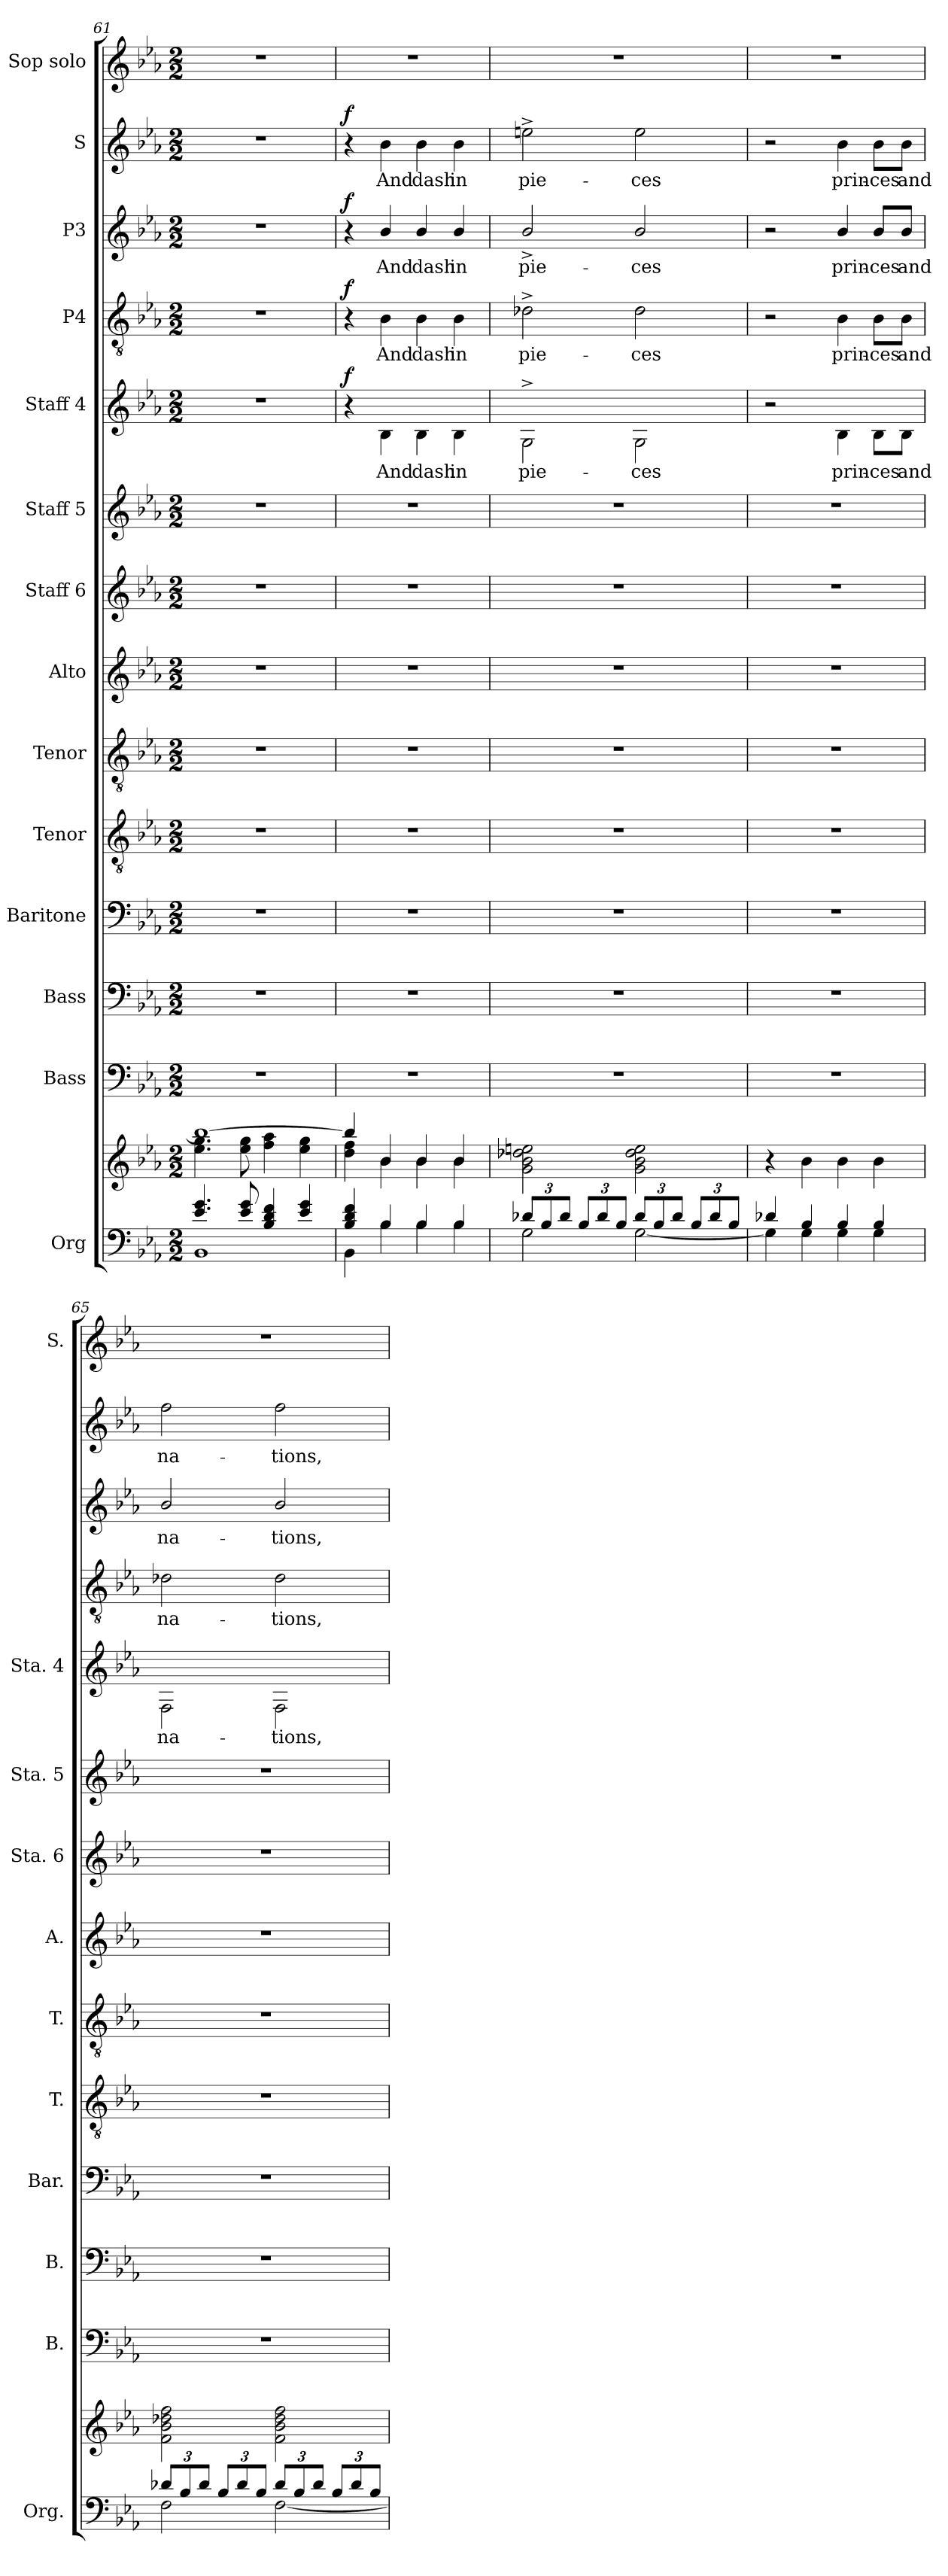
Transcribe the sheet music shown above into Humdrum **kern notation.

**kern	**kern	**kern	**kern	**kern	**kern	**kern	**kern	**kern	**kern	**kern	**text	**dynam	**kern	**text	**dynam	**kern	**text	**dynam	**kern	**text	**dynam	**kern
*part14	*part14	*part13	*part12	*part11	*part10	*part9	*part8	*part7	*part6	*part5	*part5	*part5	*part4	*part4	*part4	*part3	*part3	*part3	*part2	*part2	*part2	*part1
*staff15	*staff14	*staff13	*staff12	*staff11	*staff10	*staff9	*staff8	*staff7	*staff6	*staff5	*staff5	*staff5	*staff4	*staff4	*staff4	*staff3	*staff3	*staff3	*staff2	*staff2	*staff2	*staff1
*I"Org	*	*I"Bass	*I"Bass	*I"Baritone	*I"Tenor	*I"Tenor	*I"Alto	*I"Staff 6	*I"Staff 5	*I"Staff 4	*	*	*I"P4	*	*	*I"P3	*	*	*I"S	*	*	*I"Sop solo
*I'Org.	*	*I'B.	*I'B.	*I'Bar.	*I'T.	*I'T.	*I'A.	*I'Sta. 6	*I'Sta. 5	*I'Sta. 4	*	*	*	*	*	*	*	*	*	*	*	*I'S.
*clefF4	*clefG2	*clefF4	*clefF4	*clefF4	*clefGv2	*clefGv2	*clefG2	*clefG2	*clefG2	*clefG2	*	*	*clefGv2	*	*	*clefG2	*	*	*clefG2	*	*	*clefG2
*	*	*	*	*	*ITrd7c12	*ITrd7c12	*	*	*	*	*	*	*	*	*	*	*	*	*	*	*	*
*k[b-e-a-]	*k[b-e-a-]	*k[b-e-a-]	*k[b-e-a-]	*k[b-e-a-]	*k[b-e-a-]	*k[b-e-a-]	*k[b-e-a-]	*k[b-e-a-]	*k[b-e-a-]	*k[b-e-a-]	*	*	*k[b-e-a-]	*	*	*k[b-e-a-]	*	*	*k[b-e-a-]	*	*	*k[b-e-a-]
*E-:	*E-:	*E-:	*E-:	*E-:	*E-:	*E-:	*E-:	*E-:	*E-:	*E-:	*	*	*E-:	*	*	*E-:	*	*	*E-:	*	*	*E-:
*M2/2	*M2/2	*M2/2	*M2/2	*M2/2	*M2/2	*M2/2	*M2/2	*M2/2	*M2/2	*M2/2	*	*	*M2/2	*	*	*M2/2	*	*	*M2/2	*	*	*M2/2
=61	=61	=61	=61	=61	=61	=61	=61	=61	=61	=61	=61	=61	=61	=61	=61	=61	=61	=61	=61	=61	=61	=61
*^	*^	*	*	*	*	*	*	*	*	*	*	*	*	*	*	*	*	*	*	*	*	*
4.e-/ 4.g/	1BB-	1bb-_	4.ee-\ 4.gg\	1r	1r	1r	1r	1r	1r	1r	1r	1r	.	.	1r	.	.	1r	.	.	1r	.	.	1r
8e-/ 8g/	.	.	8ee-\ 8gg\	.	.	.	.	.	.	.	.	.	.	.	.	.	.	.	.	.	.	.	.	.
4B-/ 4d/ 4f/	.	.	4ff\ 4aa-\	.	.	.	.	.	.	.	.	.	.	.	.	.	.	.	.	.	.	.	.	.
4e-/ 4g/	.	.	4ee-\ 4gg\	.	.	.	.	.	.	.	.	.	.	.	.	.	.	.	.	.	.	.	.	.
=62	=62	=62	=62	=62	=62	=62	=62	=62	=62	=62	=62	=62	=62	=62	=62	=62	=62	=62	=62	=62	=62	=62	=62	=62
!	!	!	!	!	!	!	!	!	!	!	!	!	!	!LO:DY:b	!	!	!LO:DY:b	!	!	!LO:DY:b	!	!	!LO:DY:b	!
4B-/ 4d/ 4f/	4BB-\	4bb-/]	4dd\ 4ff\	1r	1r	1r	1r	1r	1r	1r	1r	4r	.	f	4r	.	f	4r	.	f	4r	.	f	1r
!	!	!	!	!	!	!	!	!	!	!	!	!	!LO:LY:b	!	!	!LO:LY:b	!	!	!LO:LY:b	!	!	!LO:LY:b	!	!
4B-/	4B-\	4b-/	4b-\	.	.	.	.	.	.	.	.	4B-\	And	.	4B-\	And	.	4b-/	And	.	4b-\	And	.	.
!	!	!	!	!	!	!	!	!	!	!	!	!	!LO:LY:b	!	!	!LO:LY:b	!	!	!LO:LY:b	!	!	!LO:LY:b	!	!
4B-/	4B-\	4b-/	4b-\	.	.	.	.	.	.	.	.	4B-\	dash	.	4B-\	dash	.	4b-/	dash	.	4b-\	dash	.	.
!	!	!	!	!	!	!	!	!	!	!	!	!	!LO:LY:b	!	!	!LO:LY:b	!	!	!LO:LY:b	!	!	!LO:LY:b	!	!
4B-/	4B-\	4b-/	4b-\	.	.	.	.	.	.	.	.	4B-\	in	.	4B-\	in	.	4b-/	in	.	4b-\	in	.	.
*	*	*v	*v	*	*	*	*	*	*	*	*	*	*	*	*	*	*	*	*	*	*	*	*	*
=63	=63	=63	=63	=63	=63	=63	=63	=63	=63	=63	=63	=63	=63	=63	=63	=63	=63	=63	=63	=63	=63	=63	=63
*Xbrackettup	*	*	*	*	*	*	*	*	*	*	*	*	*	*	*	*	*	*	*	*	*	*	*
*	*	*^	*	*	*	*	*	*	*	*	*	*	*	*	*	*	*	*	*	*	*	*	*
!	!	!	!	!	!	!	!	!	!	!	!	!	!LO:LY:b	!	!	!LO:LY:b	!	!	!LO:LY:b	!	!	!LO:LY:b	!	!
*	*	*v	*v	*	*	*	*	*	*	*	*	*	*	*	*	*	*	*	*	*	*	*	*	*
12d-X/L	2G\	2g\ 2b-\ 2dd-X\ 2een\	1r	1r	1r	1r	1r	1r	1r	1r	2G^\	pie-	.	2d-X^\	pie-	.	2b-^/	pie-	.	2een^\	pie-	.	1r
12B-/	.	.	.	.	.	.	.	.	.	.	.	.	.	.	.	.	.	.	.	.	.	.	.
12d-/J	.	.	.	.	.	.	.	.	.	.	.	.	.	.	.	.	.	.	.	.	.	.	.
12B-/L	.	.	.	.	.	.	.	.	.	.	.	.	.	.	.	.	.	.	.	.	.	.	.
12d-/	.	.	.	.	.	.	.	.	.	.	.	.	.	.	.	.	.	.	.	.	.	.	.
12B-/J	.	.	.	.	.	.	.	.	.	.	.	.	.	.	.	.	.	.	.	.	.	.	.
!	!	!	!	!	!	!	!	!	!	!	!	!LO:LY:b	!	!	!LO:LY:b	!	!	!LO:LY:b	!	!	!LO:LY:b	!	!
12d-/L	[2G\	2g\ 2b-\ 2dd-\ 2ee\	.	.	.	.	.	.	.	.	2G\	-ces	.	2d-\	-ces	.	2b-/	-ces	.	2ee\	-ces	.	.
12B-/	.	.	.	.	.	.	.	.	.	.	.	.	.	.	.	.	.	.	.	.	.	.	.
12d-/J	.	.	.	.	.	.	.	.	.	.	.	.	.	.	.	.	.	.	.	.	.	.	.
12B-/L	.	.	.	.	.	.	.	.	.	.	.	.	.	.	.	.	.	.	.	.	.	.	.
12d-/	.	.	.	.	.	.	.	.	.	.	.	.	.	.	.	.	.	.	.	.	.	.	.
12B-/J	.	.	.	.	.	.	.	.	.	.	.	.	.	.	.	.	.	.	.	.	.	.	.
=64	=64	=64	=64	=64	=64	=64	=64	=64	=64	=64	=64	=64	=64	=64	=64	=64	=64	=64	=64	=64	=64	=64	=64
4d-X/	4G\]	4r	1r	1r	1r	1r	1r	1r	1r	1r	2r	.	.	2r	.	.	2r	.	.	2r	.	.	1r
4B-/	4G\	4b-\	.	.	.	.	.	.	.	.	.	.	.	.	.	.	.	.	.	.	.	.	.
!	!	!	!	!	!	!	!	!	!	!	!	!LO:LY:b	!	!	!LO:LY:b	!	!	!LO:LY:b	!	!	!LO:LY:b	!	!
4B-/	4G\	4b-\	.	.	.	.	.	.	.	.	4B-\	prin-	.	4B-\	prin-	.	4b-/	prin-	.	4b-\	prin-	.	.
!	!	!	!	!	!	!	!	!	!	!	!	!LO:LY:b	!	!	!LO:LY:b	!	!	!LO:LY:b	!	!	!LO:LY:b	!	!
4B-/	4G\	4b-\	.	.	.	.	.	.	.	.	8B-\L	-ces	.	8B-\L	-ces	.	8b-/L	-ces	.	8b-\L	-ces	.	.
!	!	!	!	!	!	!	!	!	!	!	!	!LO:LY:b	!	!	!LO:LY:b	!	!	!LO:LY:b	!	!	!LO:LY:b	!	!
.	.	.	.	.	.	.	.	.	.	.	8B-\J	and	.	8B-\J	and	.	8b-/J	and	.	8b-\J	and	.	.
!!LO:PB:g=z
=65	=65	=65	=65	=65	=65	=65	=65	=65	=65	=65	=65	=65	=65	=65	=65	=65	=65	=65	=65	=65	=65	=65	=65
!	!	!	!	!	!	!	!	!	!	!	!	!LO:LY:b	!	!	!LO:LY:b	!	!	!LO:LY:b	!	!	!LO:LY:b	!	!
12d-X/L	2F\	2f\ 2b-\ 2dd-X\ 2ff\	1r	1r	1r	1r	1r	1r	1r	1r	2F\	na-	.	2d-X\	na-	.	2b-/	na-	.	2ff\	na-	.	1r
12B-/	.	.	.	.	.	.	.	.	.	.	.	.	.	.	.	.	.	.	.	.	.	.	.
12d-/J	.	.	.	.	.	.	.	.	.	.	.	.	.	.	.	.	.	.	.	.	.	.	.
12B-/L	.	.	.	.	.	.	.	.	.	.	.	.	.	.	.	.	.	.	.	.	.	.	.
12d-/	.	.	.	.	.	.	.	.	.	.	.	.	.	.	.	.	.	.	.	.	.	.	.
12B-/J	.	.	.	.	.	.	.	.	.	.	.	.	.	.	.	.	.	.	.	.	.	.	.
!	!	!	!	!	!	!	!	!	!	!	!	!LO:LY:b	!	!	!LO:LY:b	!	!	!LO:LY:b	!	!	!LO:LY:b	!	!
12d-/L	[2F\	2f\ 2b-\ 2dd-\ 2ff\	.	.	.	.	.	.	.	.	2F\	-tions,	.	2d-\	-tions,	.	2b-/	-tions,	.	2ff\	-tions,	.	.
12B-/	.	.	.	.	.	.	.	.	.	.	.	.	.	.	.	.	.	.	.	.	.	.	.
12d-/J	.	.	.	.	.	.	.	.	.	.	.	.	.	.	.	.	.	.	.	.	.	.	.
12B-/L	.	.	.	.	.	.	.	.	.	.	.	.	.	.	.	.	.	.	.	.	.	.	.
12d-/	.	.	.	.	.	.	.	.	.	.	.	.	.	.	.	.	.	.	.	.	.	.	.
12B-/J	.	.	.	.	.	.	.	.	.	.	.	.	.	.	.	.	.	.	.	.	.	.	.
*v	*v	*	*	*	*	*	*	*	*	*	*	*	*	*	*	*	*	*	*	*	*	*	*
=	=	=	=	=	=	=	=	=	=	=	=	=	=	=	=	=	=	=	=	=	=	=
*-	*-	*-	*-	*-	*-	*-	*-	*-	*-	*-	*-	*-	*-	*-	*-	*-	*-	*-	*-	*-	*-	*-
